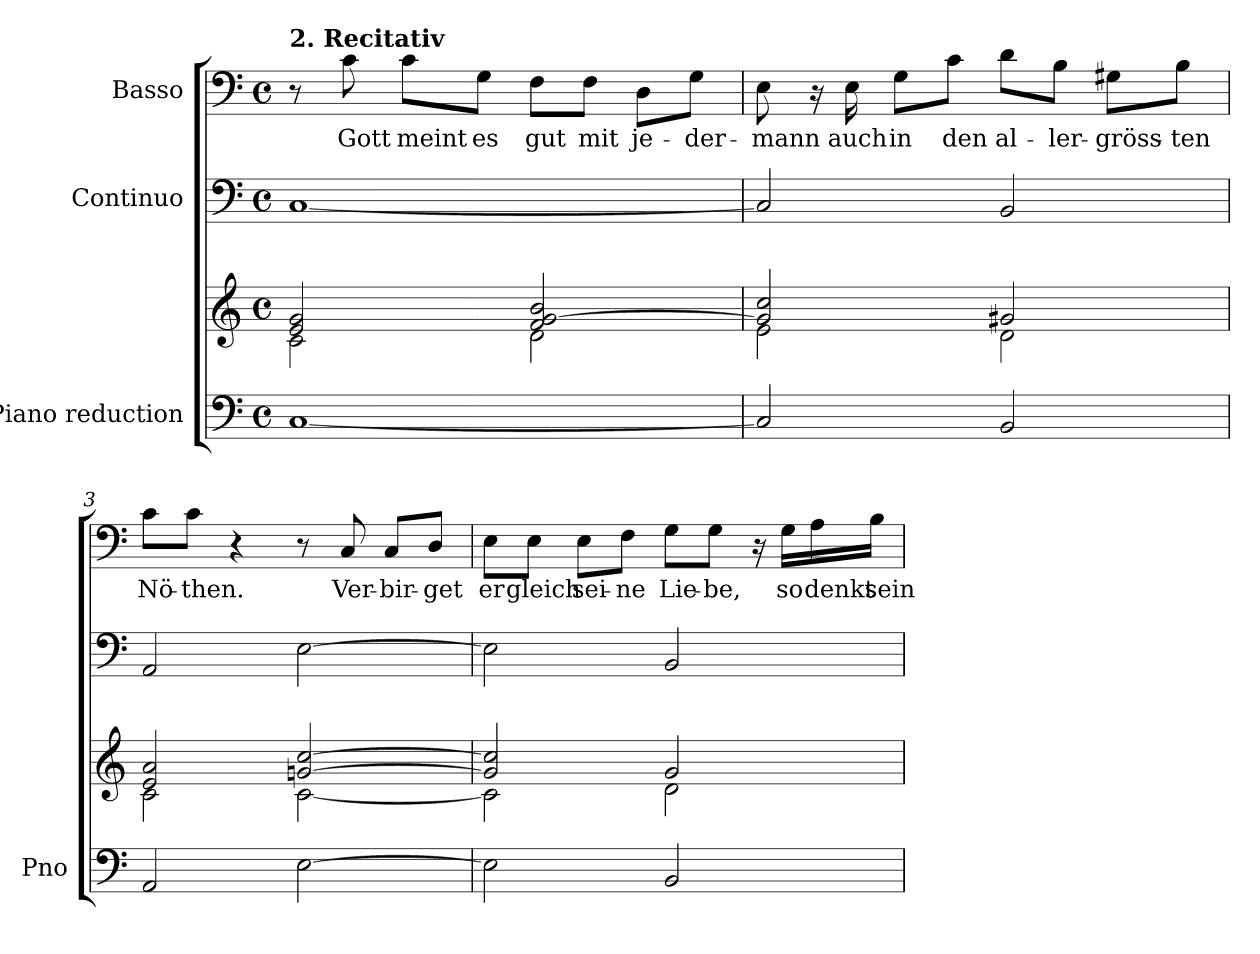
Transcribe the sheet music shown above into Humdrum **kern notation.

**kern	**kern	**kern	**kern	**text
*part3	*part3	*part2	*part1	*part1
*staff4	*staff3	*staff2	*staff1	*staff1
*I"Piano reduction	*	*I"Continuo	*I"Basso	*
*I'Pno	*	*	*	*
*stria5	*stria5	*	*	*
*clefF4	*clefG2	*clefF4	*clefF4	*
*k[]	*k[]	*k[]	*k[]	*
*M4/4	*M4/4	*M4/4	*M4/4	*
*met(c)	*met(c)	*met(c)	*met(c)	*
=1	=1	=1	=1	=1
*	*^	*	*	*
!	!	!	!	!LO:TX:a:B:t=2. Recitativ	!
[1C	2e/ 2g/	2c\	[1C	8r	.
!	!	!	!	!	!LO:LY:b
.	.	.	.	8c\	Gott
!	!	!	!	!	!LO:LY:b
.	.	.	.	8c\L	meint
!	!	!	!	!	!LO:LY:b
.	.	.	.	8G\J	es
!	!	!	!	!	!LO:LY:b
.	2f/ [2g/ 2b/	2d\	.	8F\L	gut
!	!	!	!	!	!LO:LY:b
.	.	.	.	8F\J	mit
!	!	!	!	!	!LO:LY:b
.	.	.	.	8D\L	je-
!	!	!	!	!	!LO:LY:b
.	.	.	.	8G\J	-der-
=2	=2	=2	=2	=2	=2
!	!	!	!	!	!LO:LY:b
2C/]	2g/] 2cc/	2e\	2C/]	8E\	-mann
.	.	.	.	16r	.
!	!	!	!	!	!LO:LY:b
.	.	.	.	16E\	auch
!	!	!	!	!	!LO:LY:b
.	.	.	.	8G\L	in
!	!	!	!	!	!LO:LY:b
.	.	.	.	8c\J	den
!	!	!	!	!	!LO:LY:b
2BB/	2g#X/	2d\	2BB/	8d\L	al-
!	!	!	!	!	!LO:LY:b
.	.	.	.	8B\J	-ler-
!	!	!	!	!	!LO:LY:b
.	.	.	.	8G#X\L	-gröss-
!	!	!	!	!	!LO:LY:b
.	.	.	.	8B\J	-ten
=3	=3	=3	=3	=3	=3
!	!	!	!	!	!LO:LY:b
2AA/	2e/ 2a/	2c\	2AA/	8c\L	Nö-
!	!	!	!	!	!LO:LY:b
.	.	.	.	8c\J	-then.
.	.	.	.	4r	.
[2E\	[2gn/ [2cc/	[2c\	[2E\	8r	.
!	!	!	!	!	!LO:LY:b
.	.	.	.	8C/	Ver-
!	!	!	!	!	!LO:LY:b
.	.	.	.	8C/L	-bir-
!	!	!	!	!	!LO:LY:b
.	.	.	.	8D/J	-get
=4	=4	=4	=4	=4	=4
!	!	!	!	!	!LO:LY:b
2E\]	2g/] 2cc/]	2c\]	2E\]	8E\L	er
!	!	!	!	!	!LO:LY:b
.	.	.	.	8E\J	gleich
!	!	!	!	!	!LO:LY:b
.	.	.	.	8E\L	sei-
!	!	!	!	!	!LO:LY:b
.	.	.	.	8F\J	-ne
!	!	!	!	!	!LO:LY:b
2BB/	2g/	2d\	2BB/	8G\L	Lie-
!	!	!	!	!	!LO:LY:b
.	.	.	.	8G\J	-be,
.	.	.	.	16r	.
!	!	!	!	!	!LO:LY:b
.	.	.	.	16G\LL	so
!	!	!	!	!	!LO:LY:b
.	.	.	.	16A\	denkt
!	!	!	!	!	!LO:LY:b
.	.	.	.	16B\JJ	sein
*	*v	*v	*	*	*
=	=	=	=	=
*-	*-	*-	*-	*-
